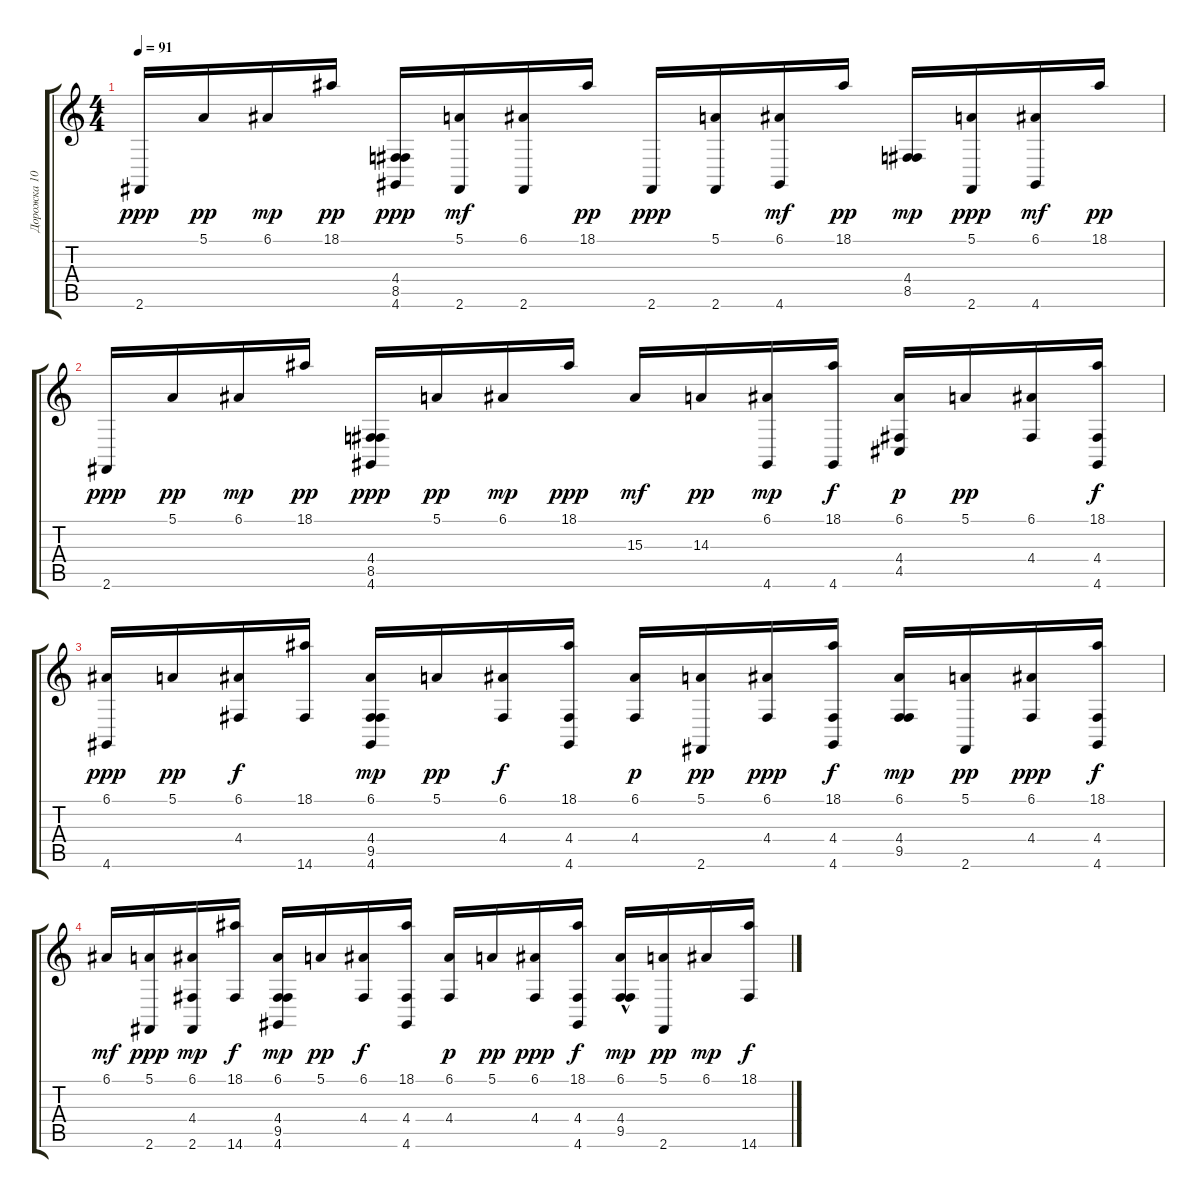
\track ("Дорожка 10" "Дорожка 10") {instrument celesta}
\staff {score tabs}
\tuning (E4 B3 G3 D3 A2 E2) {hide}
\ts (4 4)
\tempo 91
\clef g2
\ks c
2.6.16{dy ppp} 5.1.16{dy pp} 6.1.16{dy mp} 18.1.16{dy pp} (4.4 8.5 4.6).16{dy ppp} (5.1 2.6).16{dy mf} (6.1 2.6).16 18.1.16{dy pp} 2.6.16{dy ppp} (5.1 2.6).16 (6.1 4.6).16{dy mf} 18.1.16{dy pp} (4.4 8.5).16{dy mp} (5.1 2.6).16{dy ppp} (6.1 4.6).16{dy mf} 18.1.16{dy pp} |
2.6.16{dy ppp} 5.1.16{dy pp} 6.1.16{dy mp} 18.1.16{dy pp} (4.4 8.5 4.6).16{dy ppp} 5.1.16{dy pp} 6.1.16{dy mp} 18.1.16{dy ppp} 15.3.16{dy mf} 14.3.16{dy pp} (6.1 4.6).16{dy mp} (18.1 4.6).16{dy f} (6.1 4.4 4.5).16{dy p} 5.1.16{dy pp} (6.1 4.4).16 (18.1 4.4 4.6).16{dy f} |
(6.1 4.6).16{dy ppp} 5.1.16{dy pp} (6.1 4.4).16{dy f} (18.1 14.6).16 (6.1 4.4 9.5 4.6).16{dy mp} 5.1.16{dy pp} (6.1 4.4).16{dy f} (18.1 4.4 4.6).16 (6.1 4.4).16{dy p} (5.1 2.6).16{dy pp} (6.1 4.4).16{dy ppp} (18.1 4.4 4.6).16{dy f} (6.1 4.4 9.5).16{dy mp} (5.1 2.6).16{dy pp} (6.1 4.4).16{dy ppp} (18.1 4.4 4.6).16{dy f} |
6.1.16{dy mf} (5.1 2.6).16{dy ppp} (6.1 4.4 2.6).16{dy mp} (18.1 14.6).16{dy f} (6.1 4.4 9.5 4.6).16{dy mp} 5.1.16{dy pp} (6.1 4.4).16{dy f} (18.1 4.4 4.6).16 (6.1 4.4).16{dy p} 5.1.16{dy pp} (6.1 4.4).16{dy ppp} (18.1 4.4 4.6).16{dy f} (6.1 4.4{hac} 9.5{hac}).16{dy mp} (5.1 2.6).16{dy pp} 6.1.16{dy mp} (18.1 14.6).16{dy f}
